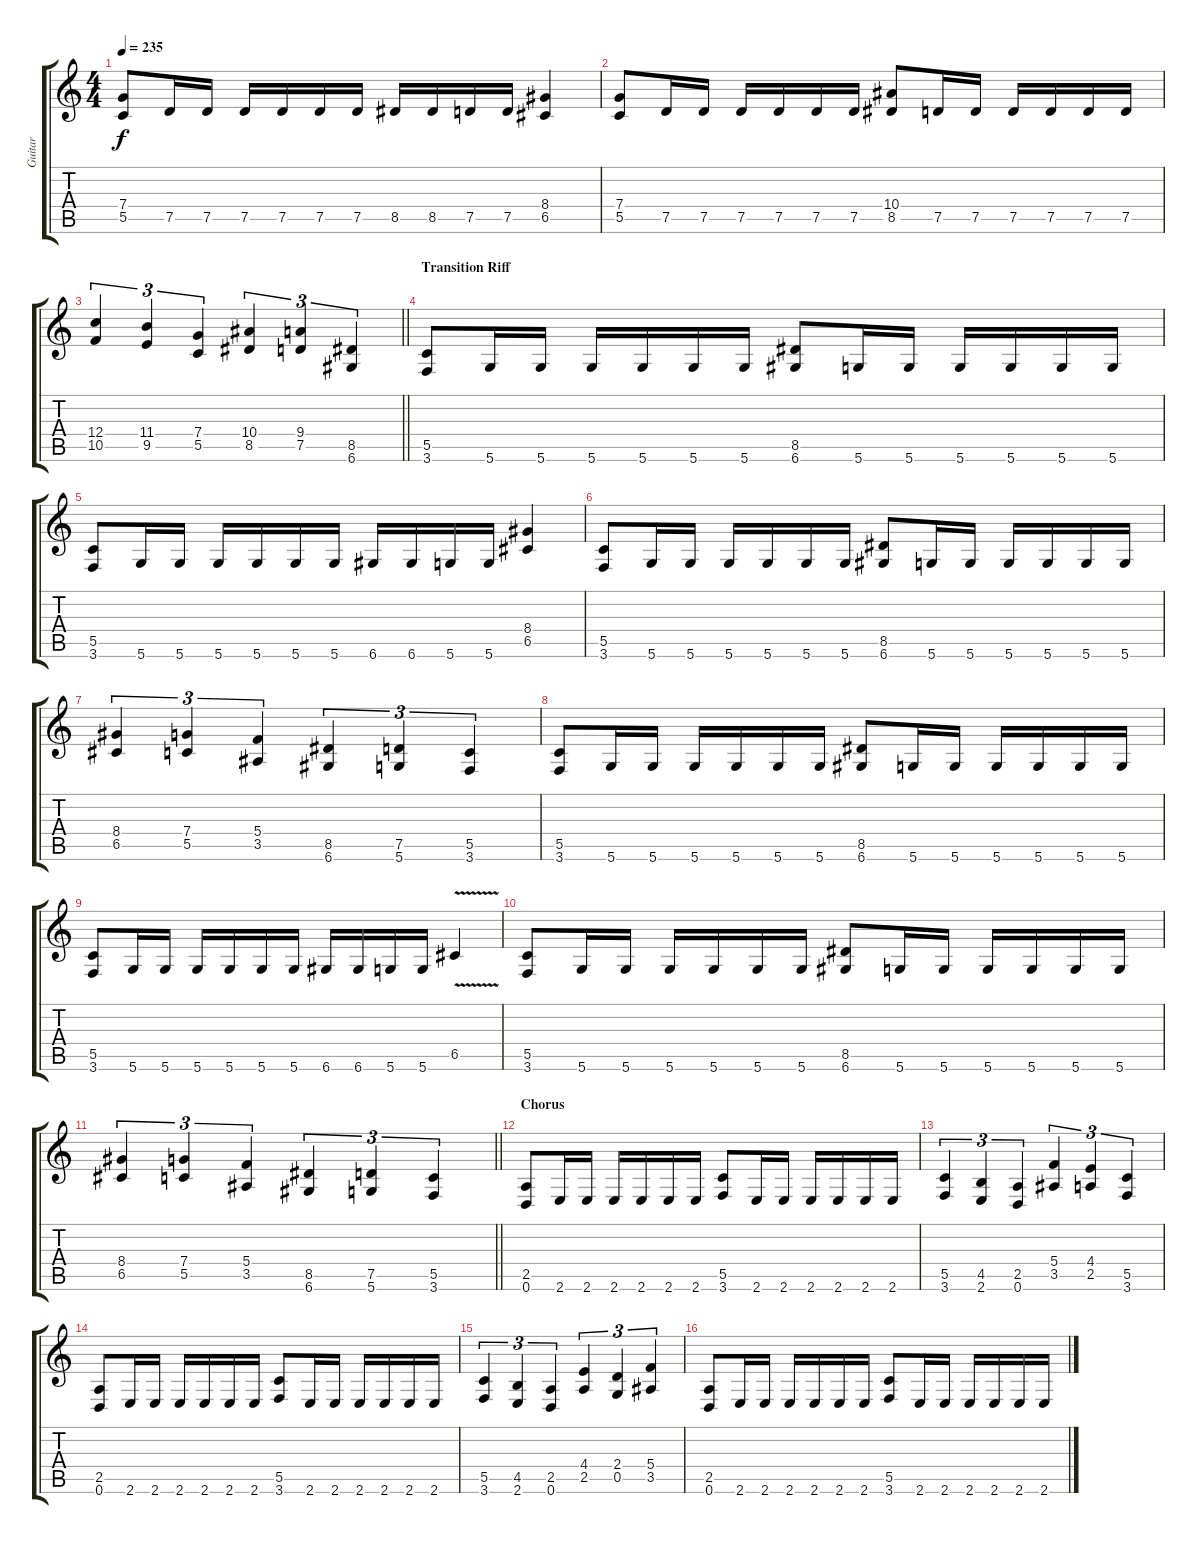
\track ("Guitar" "Guitar") {instrument distortionguitar}
\staff {score tabs}
\tuning (D4 A3 F3 C3 G2 D2) {hide}
\ts (4 4)
\tempo 235
\clef g2
\ks c
(7.4 5.5).8{dy f} 7.5.16 7.5.16 7.5.16 7.5.16 7.5.16 7.5.16 8.5.16 8.5.16 7.5.16 7.5.16 (8.4 6.5).4 |
(7.4 5.5).8 7.5.16 7.5.16 7.5.16 7.5.16 7.5.16 7.5.16 (10.4 8.5).8 7.5.16 7.5.16 7.5.16 7.5.16 7.5.16 7.5.16 |
\barLineRight lightlight
(12.4 10.5).4{tu (3 2)} (11.4 9.5).4{tu (3 2)} (7.4 5.5).4{tu (3 2)} (10.4 8.5).4{tu (3 2)} (9.4 7.5).4{tu (3 2)} (8.5 6.6).4{tu (3 2)} |
\section ("" "Transition Riff")
(5.5 3.6).8 5.6.16 5.6.16 5.6.16 5.6.16 5.6.16 5.6.16 (8.5 6.6).8 5.6.16 5.6.16 5.6.16 5.6.16 5.6.16 5.6.16 |
(5.5 3.6).8 5.6.16 5.6.16 5.6.16 5.6.16 5.6.16 5.6.16 6.6.16 6.6.16 5.6.16 5.6.16 (8.4 6.5).4 |
(5.5 3.6).8 5.6.16 5.6.16 5.6.16 5.6.16 5.6.16 5.6.16 (8.5 6.6).8 5.6.16 5.6.16 5.6.16 5.6.16 5.6.16 5.6.16 |
(8.4 6.5).4{tu (3 2)} (7.4 5.5).4{tu (3 2)} (5.4 3.5).4{tu (3 2)} (8.5 6.6).4{tu (3 2)} (7.5 5.6).4{tu (3 2)} (5.5 3.6).4{tu (3 2)} |
(5.5 3.6).8 5.6.16 5.6.16 5.6.16 5.6.16 5.6.16 5.6.16 (8.5 6.6).8 5.6.16 5.6.16 5.6.16 5.6.16 5.6.16 5.6.16 |
(5.5 3.6).8 5.6.16 5.6.16 5.6.16 5.6.16 5.6.16 5.6.16 6.6.16 6.6.16 5.6.16 5.6.16 6.5{v}.4 |
(5.5 3.6).8 5.6.16 5.6.16 5.6.16 5.6.16 5.6.16 5.6.16 (8.5 6.6).8 5.6.16 5.6.16 5.6.16 5.6.16 5.6.16 5.6.16 |
\barLineRight lightlight
(8.4 6.5).4{tu (3 2)} (7.4 5.5).4{tu (3 2)} (5.4 3.5).4{tu (3 2)} (8.5 6.6).4{tu (3 2)} (7.5 5.6).4{tu (3 2)} (5.5 3.6).4{tu (3 2)} |
\section ("" "Chorus")
(2.5 0.6).8 2.6.16 2.6.16 2.6.16 2.6.16 2.6.16 2.6.16 (5.5 3.6).8 2.6.16 2.6.16 2.6.16 2.6.16 2.6.16 2.6.16 |
(5.5 3.6).4{tu (3 2)} (4.5 2.6).4{tu (3 2)} (2.5 0.6).4{tu (3 2)} (5.4 3.5).4{tu (3 2)} (4.4 2.5).4{tu (3 2)} (5.5 3.6).4{tu (3 2)} |
(2.5 0.6).8 2.6.16 2.6.16 2.6.16 2.6.16 2.6.16 2.6.16 (5.5 3.6).8 2.6.16 2.6.16 2.6.16 2.6.16 2.6.16 2.6.16 |
(5.5 3.6).4{tu (3 2)} (4.5 2.6).4{tu (3 2)} (2.5 0.6).4{tu (3 2)} (4.4 2.5).4{tu (3 2)} (2.4 0.5).4{tu (3 2)} (5.4 3.5).4{tu (3 2)} |
(2.5 0.6).8 2.6.16 2.6.16 2.6.16 2.6.16 2.6.16 2.6.16 (5.5 3.6).8 2.6.16 2.6.16 2.6.16 2.6.16 2.6.16 2.6.16
